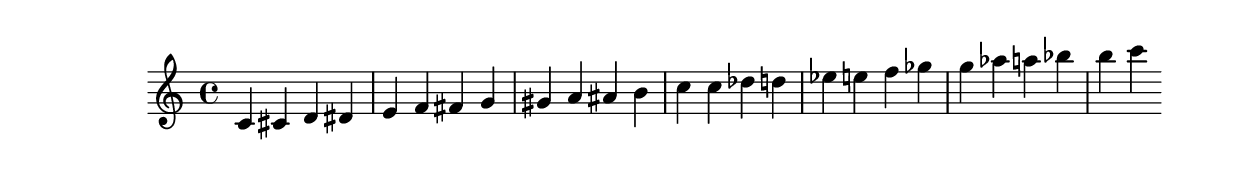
\relative c' {
  c4 cis4 d4 dis4 e4 f4 fis4 g4 gis4 a4 ais4 b4 c4
  c4 des4 d4 ees4 e4 f4 ges4 g4 aes4 a4 bes4 b4 c4 
}